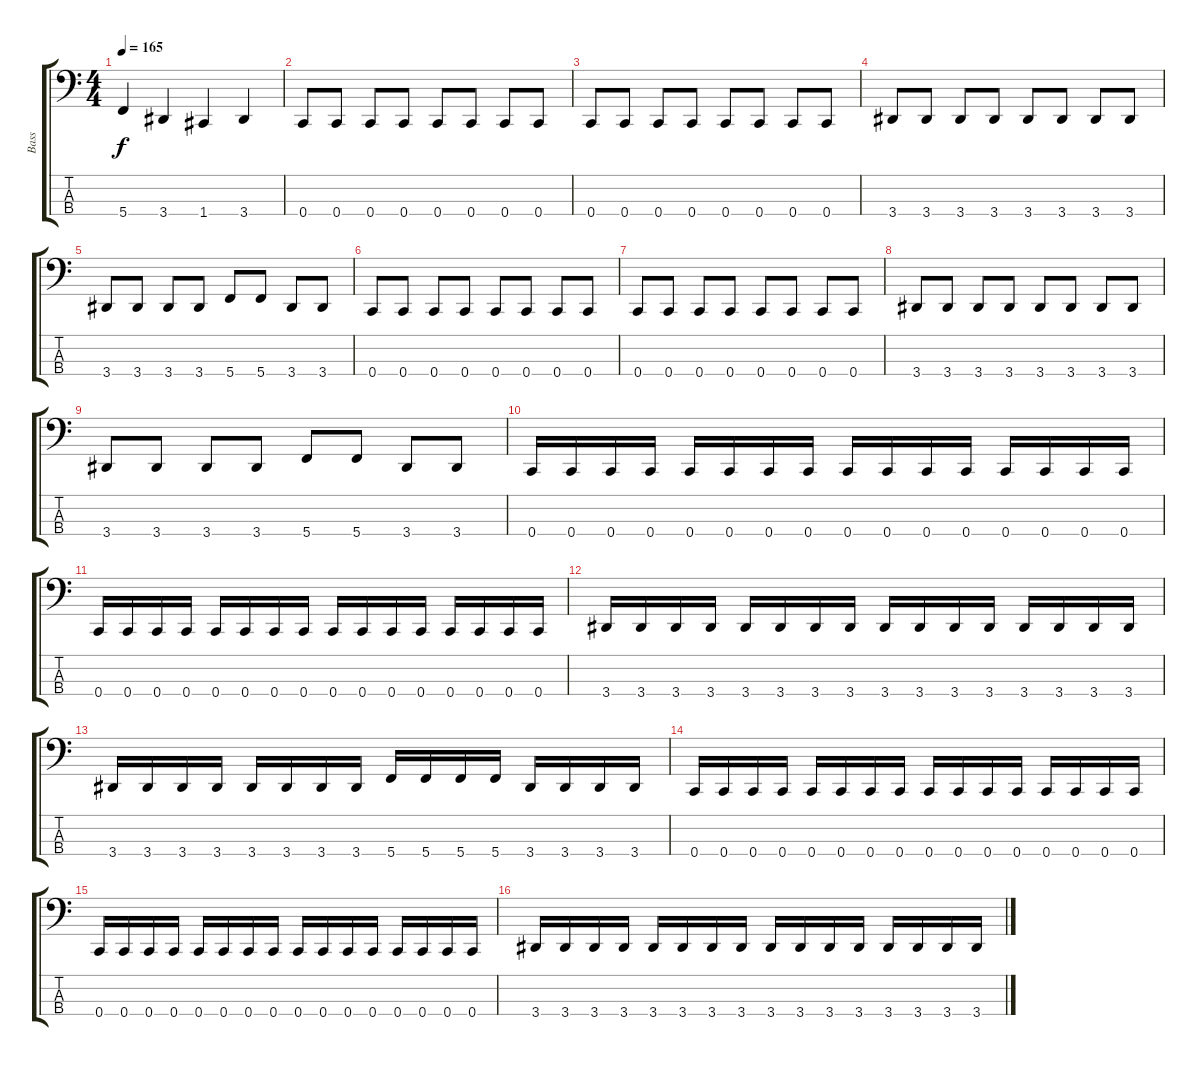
\track ("Bass" "Bass") {instrument slapbass1}
\staff {score tabs}
\tuning (F2 C2 G1 C1) {hide}
\ts (4 4)
\tempo 165
\clef f4
\ks c
5.4.4{dy f} 3.4.4 1.4.4 3.4.4 |
0.4.8 0.4.8 0.4.8 0.4.8 0.4.8 0.4.8 0.4.8 0.4.8 |
0.4.8 0.4.8 0.4.8 0.4.8 0.4.8 0.4.8 0.4.8 0.4.8 |
3.4.8 3.4.8 3.4.8 3.4.8 3.4.8 3.4.8 3.4.8 3.4.8 |
3.4.8 3.4.8 3.4.8 3.4.8 5.4.8 5.4.8 3.4.8 3.4.8 |
0.4.8 0.4.8 0.4.8 0.4.8 0.4.8 0.4.8 0.4.8 0.4.8 |
0.4.8 0.4.8 0.4.8 0.4.8 0.4.8 0.4.8 0.4.8 0.4.8 |
3.4.8 3.4.8 3.4.8 3.4.8 3.4.8 3.4.8 3.4.8 3.4.8 |
3.4.8 3.4.8 3.4.8 3.4.8 5.4.8 5.4.8 3.4.8 3.4.8 |
0.4.16 0.4.16 0.4.16 0.4.16 0.4.16 0.4.16 0.4.16 0.4.16 0.4.16 0.4.16 0.4.16 0.4.16 0.4.16 0.4.16 0.4.16 0.4.16 |
0.4.16 0.4.16 0.4.16 0.4.16 0.4.16 0.4.16 0.4.16 0.4.16 0.4.16 0.4.16 0.4.16 0.4.16 0.4.16 0.4.16 0.4.16 0.4.16 |
3.4.16 3.4.16 3.4.16 3.4.16 3.4.16 3.4.16 3.4.16 3.4.16 3.4.16 3.4.16 3.4.16 3.4.16 3.4.16 3.4.16 3.4.16 3.4.16 |
3.4.16 3.4.16 3.4.16 3.4.16 3.4.16 3.4.16 3.4.16 3.4.16 5.4.16 5.4.16 5.4.16 5.4.16 3.4.16 3.4.16 3.4.16 3.4.16 |
0.4.16 0.4.16 0.4.16 0.4.16 0.4.16 0.4.16 0.4.16 0.4.16 0.4.16 0.4.16 0.4.16 0.4.16 0.4.16 0.4.16 0.4.16 0.4.16 |
0.4.16 0.4.16 0.4.16 0.4.16 0.4.16 0.4.16 0.4.16 0.4.16 0.4.16 0.4.16 0.4.16 0.4.16 0.4.16 0.4.16 0.4.16 0.4.16 |
3.4.16 3.4.16 3.4.16 3.4.16 3.4.16 3.4.16 3.4.16 3.4.16 3.4.16 3.4.16 3.4.16 3.4.16 3.4.16 3.4.16 3.4.16 3.4.16
